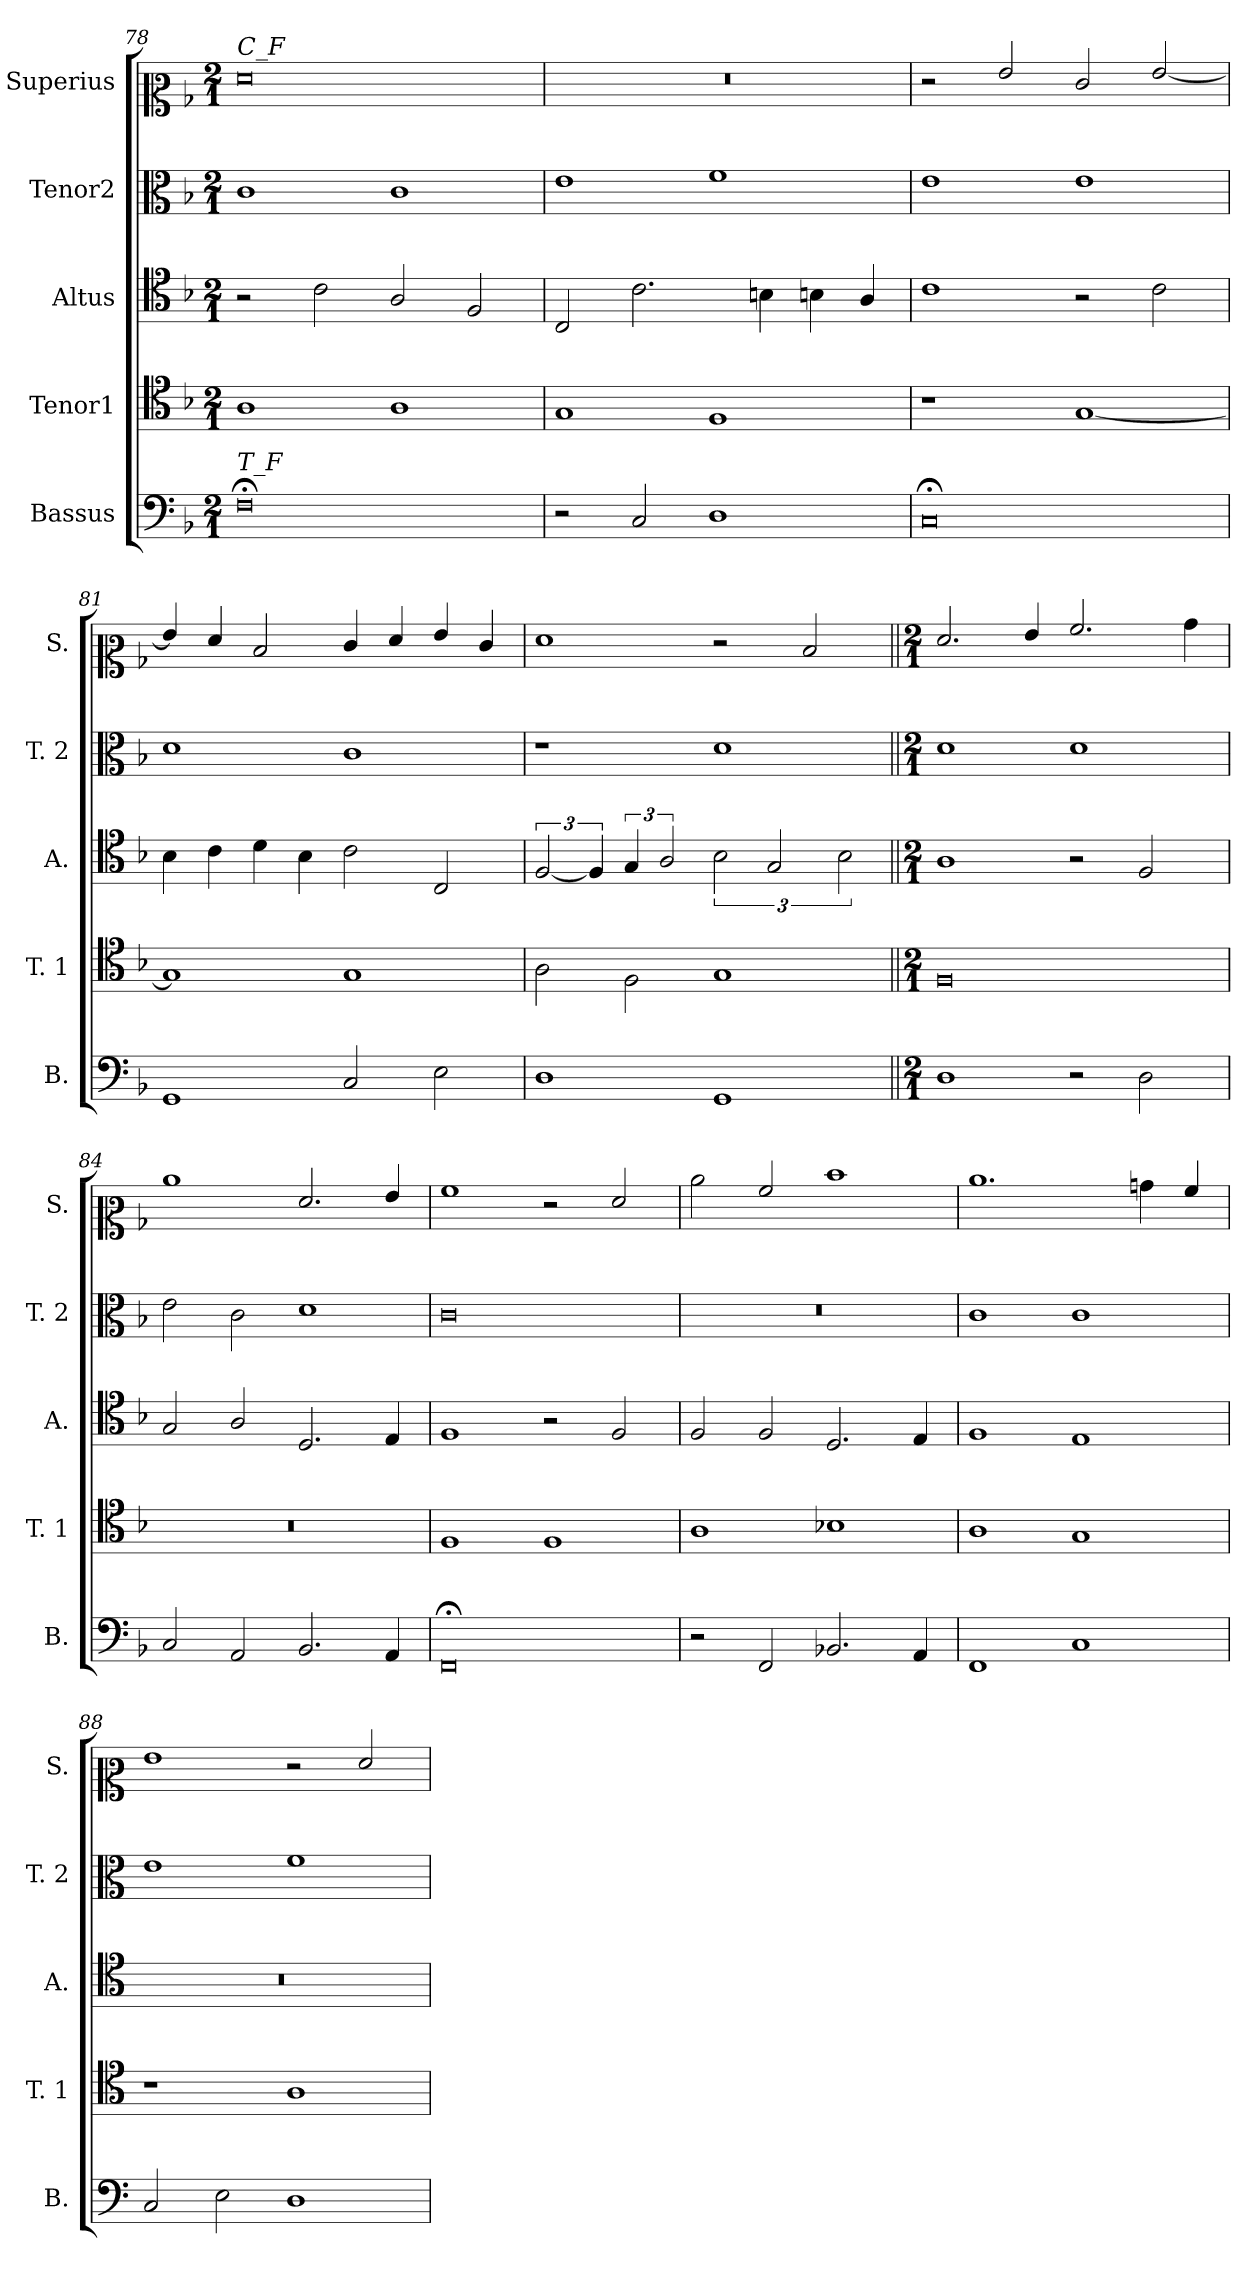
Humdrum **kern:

**kern	**kern	**kern	**kern	**kern
*part5	*part4	*part3	*part2	*part1
*staff5	*staff4	*staff3	*staff2	*staff1
*I"Bassus	*I"Tenor1	*I"Altus	*I"Tenor2	*I"Superius
*I'B.	*I'T. 1	*I'A.	*I'T. 2	*I'S.
!!LO:LB:g=z
*clefF4	*clefC4	*clefC4	*clefC3	*clefC2
*	*	*ITrd1c2	*	*
*k[b-]	*k[b-]	*k[b-e-a-]	*k[b-]	*k[b-]
*F:	*F:	*E-:	*F:	*F:
*M2/1	*M2/1	*M2/1	*M2/1	*M2/1
=78	=78	=78	=78	=78
!	!	!	!	!LO:TX:a:i:t=C_F
!LO:TX:a:i:t=T_F	!	!	!	!
0F;<	1A	2r	1c	0f
.	.	2B-\	.	.
.	1A	2G/	1c	.
.	.	2E-/	.	.
=79	=79	=79	=79	=79
2r	1G	2BB-/	1e	0r
2C/	.	2.B-\	.	.
1D	1F	.	1f	.
.	.	4An\	.	.
.	.	4An\	.	.
.	.	4G/	.	.
=80	=80	=80	=80	=80
0C;<	1r	1B-	1e	2r
.	.	.	.	2g/
.	[1G	2r	1e	2e/
.	.	2B-\	.	[2g/
=81	=81	=81	=81	=81
1GG	1G]	4A-\	1d	4g/]
.	.	4B-\	.	4f/
.	.	4c\	.	2d/
.	.	4A-\	.	.
2C/	1G	2B-\	1c	4e/
.	.	.	.	4f/
2E\	.	2BB-/	.	4g/
.	.	.	.	4e/
=82	=82	=82	=82	=82
1D	2A\	[3E-/	1r	1f
.	.	6E-/]	.	.
.	2F\	6F/	.	.
.	.	3G/	.	.
1GG	1G	3A-\	1d	2r
.	.	3F/	.	.
.	.	.	.	2d/
.	.	3A-\	.	.
=83||	=83||	=83||	=83||	=83||
*M2/1	*M2/1	*M2/1	*M2/1	*M2/1
1D	0F	1G	1d	2.f/
.	.	.	.	4g/
2r	.	2r	1d	2.a/
2D\	.	2E-/	.	.
.	.	.	.	4b-\
!!LO:PB:g=z
=84	=84	=84	=84	=84
2C/	0r	2F/	2e\	1cc
2AA/	.	2G/	2c\	.
2.BB-/	.	2.C/	1d	2.f/
4AA/	.	4D/	.	4g/
=85	=85	=85	=85	=85
*k[]	*k[]	*k[b-e-]	*k[]	*k[]
*C:	*C:	*B-:	*C:	*C:
0FF;<	1F	1E-	0c	1a
.	1F	2r	.	2r
.	.	2E-/	.	2f/
=86	=86	=86	=86	=86
2r	1A	2E-/	0r	2cc\
2FF/	.	2E-/	.	2a/
2.BB-/	1B-	2.C/	.	1dd
4AA/	.	4D/	.	.
=87	=87	=87	=87	=87
1FF	1A	1E-	1c	1.cc
1C	1G	1D	1c	.
.	.	.	.	4bni\
.	.	.	.	4a/
=88	=88	=88	=88	=88
2C/	1r	0r	1e	1g
2E\	.	.	.	.
1D	1A	.	1f	2r
.	.	.	.	2f/
=	=	=	=	=
*-	*-	*-	*-	*-
